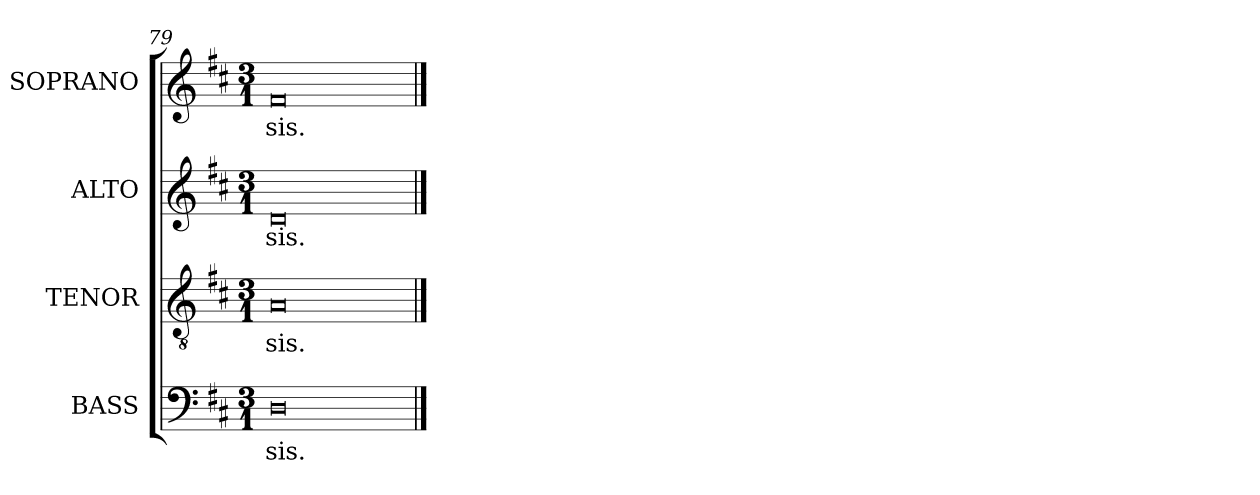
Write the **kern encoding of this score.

**kern	**text	**kern	**text	**kern	**text	**kern	**text
*part4	*part4	*part3	*part3	*part2	*part2	*part1	*part1
*staff4	*staff4	*staff3	*staff3	*staff2	*staff2	*staff1	*staff1
*I"BASS	*	*I"TENOR	*	*I"ALTO	*	*I"SOPRANO	*
*I'B.	*	*I'T.	*	*I'A.	*	*I'S.	*
*clefF4	*	*clefGv2	*	*clefG2	*	*clefG2	*
*	*	*ITrd7c12	*	*	*	*	*
*k[f#c#]	*	*k[f#c#]	*	*k[f#c#]	*	*k[f#c#]	*
*D:	*	*D:	*	*D:	*	*D:	*
*M3/1	*	*M3/1	*	*M3/1	*	*M3/1	*
=79	=79	=79	=79	=79	=79	=79	=79
!	!LO:LY:b:color=#000000	!	!	!	!	!	!
!	!	!	!LO:LY:b:color=#000000	!	!	!	!
!	!	!	!	!	!LO:LY:b:color=#000000	!	!
!	!	!	!	!	!	!	!LO:LY:b:color=#000000
0Di	-sis.	0AAi	-sis.	0di	-sis.	0f#i	-sis.
==	==	==	==	==	==	==	==
*-	*-	*-	*-	*-	*-	*-	*-
